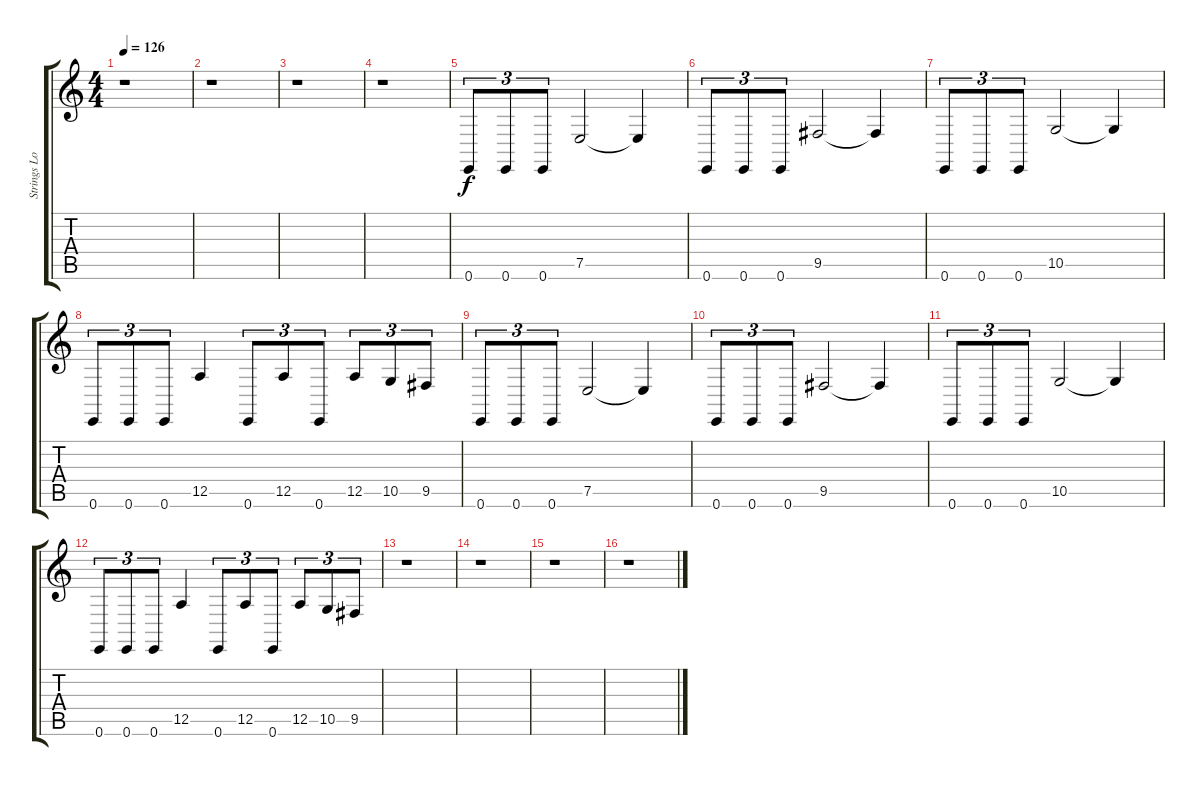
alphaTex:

\track ("Strings Lower" "Strings Lo") {instrument tremolostrings}
\staff {score tabs}
\tuning (E4 B3 G3 D3 A2 E2) {hide}
\ts (4 4)
\tempo 126
\clef g2
\ks c
r.1{dy f} |
r.1 |
r.1 |
r.1 |
0.6.8{tu (3 2)} 0.6.8{tu (3 2)} 0.6.8{tu (3 2)} 7.5.2 7.5{t}.4 |
0.6.8{tu (3 2)} 0.6.8{tu (3 2)} 0.6.8{tu (3 2)} 9.5.2 9.5{t}.4 |
0.6.8{tu (3 2)} 0.6.8{tu (3 2)} 0.6.8{tu (3 2)} 10.5.2 10.5{t}.4 |
0.6.8{tu (3 2)} 0.6.8{tu (3 2)} 0.6.8{tu (3 2)} 12.5.4 0.6.8{tu (3 2)} 12.5.8{tu (3 2)} 0.6.8{tu (3 2)} 12.5.8{tu (3 2)} 10.5.8{tu (3 2)} 9.5.8{tu (3 2)} |
0.6.8{tu (3 2)} 0.6.8{tu (3 2)} 0.6.8{tu (3 2)} 7.5.2 7.5{t}.4 |
0.6.8{tu (3 2)} 0.6.8{tu (3 2)} 0.6.8{tu (3 2)} 9.5.2 9.5{t}.4 |
0.6.8{tu (3 2)} 0.6.8{tu (3 2)} 0.6.8{tu (3 2)} 10.5.2 10.5{t}.4 |
0.6.8{tu (3 2)} 0.6.8{tu (3 2)} 0.6.8{tu (3 2)} 12.5.4 0.6.8{tu (3 2)} 12.5.8{tu (3 2)} 0.6.8{tu (3 2)} 12.5.8{tu (3 2)} 10.5.8{tu (3 2)} 9.5.8{tu (3 2)} |
r.1 |
r.1 |
r.1 |
r.1
